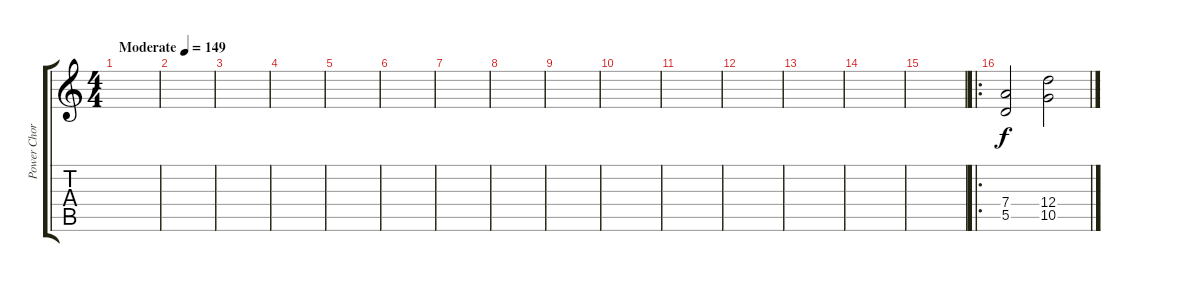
\track ("Power Chords" "Power Chor") {instrument overdrivenguitar}
\staff {score tabs}
\tuning (E4 B3 G3 D3 A2 E2) {hide}
\ts (4 4)
\tempo (149 "Moderate")
\clef g2
\ks c
|
|
|
|
|
|
|
|
|
|
|
|
|
|
|
\ro
(7.4 5.5).2 (12.4 10.5).2
